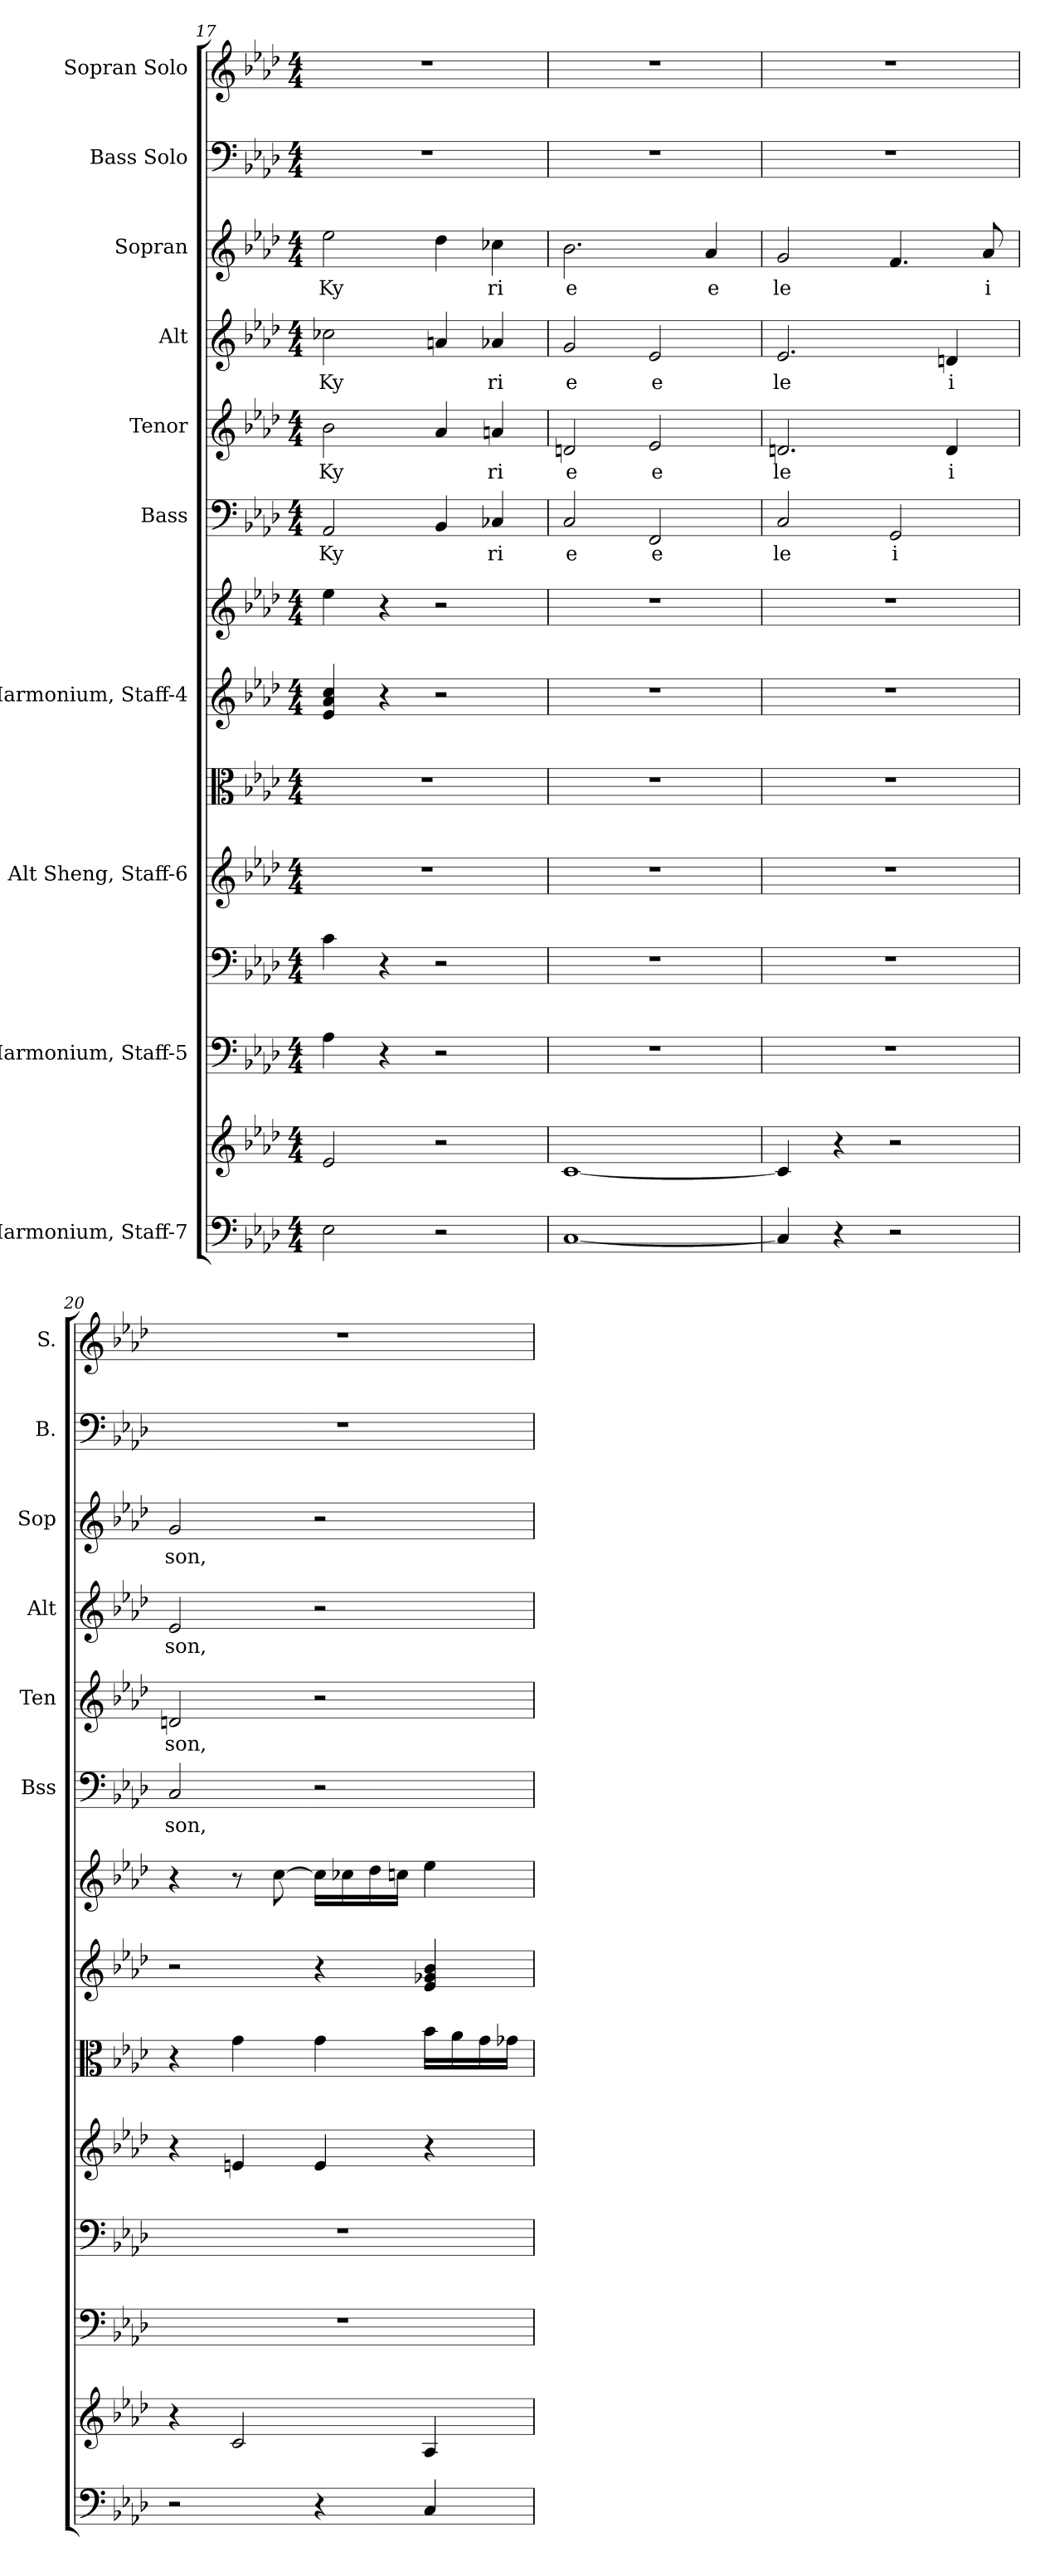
**kern	**kern	**kern	**kern	**kern	**kern	**kern	**kern	**kern	**text	**kern	**text	**kern	**text	**kern	**text	**kern	**kern
*part10	*part10	*part9	*part9	*part8	*part8	*part7	*part7	*part6	*part6	*part5	*part5	*part4	*part4	*part3	*part3	*part2	*part1
*staff14	*staff13	*staff12	*staff11	*staff10	*staff9	*staff8	*staff7	*staff6	*staff6	*staff5	*staff5	*staff4	*staff4	*staff3	*staff3	*staff2	*staff1
*I"Harmonium, Staff-7	*	*I"Harmonium, Staff-5	*	*I"Alt Sheng, Staff-6	*	*I"Harmonium, Staff-4	*	*I"Bass	*	*I"Tenor	*	*I"Alt	*	*I"Sopran	*	*I"Bass Solo	*I"Sopran Solo
*	*	*	*	*	*	*	*	*I'Bss	*	*I'Ten	*	*I'Alt	*	*I'Sop	*	*I'B.	*I'S.
*clefF4	*clefG2	*clefF4	*clefF4	*clefG2	*clefC3	*clefG2	*clefG2	*clefF4	*	*clefG2	*	*clefG2	*	*clefG2	*	*clefF4	*clefG2
*	*	*	*	*	*	*	*	*	*	*ITrd4c7	*	*ITrd2c3	*	*ITrd2c3	*	*	*
*k[b-e-a-d-]	*k[b-e-a-d-]	*k[b-e-a-d-]	*k[b-e-a-d-]	*k[b-e-a-d-]	*k[b-e-a-d-]	*k[b-e-a-d-]	*k[b-e-a-d-]	*k[b-e-a-d-]	*	*k[b-e-a-d-g-]	*	*k[b-]	*	*k[b-]	*	*k[b-e-a-d-]	*k[b-e-a-d-]
*M4/4	*M4/4	*M4/4	*M4/4	*M4/4	*M4/4	*M4/4	*M4/4	*M4/4	*	*M4/4	*	*M4/4	*	*M4/4	*	*M4/4	*M4/4
=17	=17	=17	=17	=17	=17	=17	=17	=17	=17	=17	=17	=17	=17	=17	=17	=17	=17
2E-\	2e-/	4A-\	4c\	1r	1r	4e-/ 4a-/ 4cc/	4ee-\	2AA-/	Ky	2e-\	Ky	2a-X\	Ky	2cc\	Ky	1r	1r
.	.	4r	4r	.	.	4r	4r	.	.	.	.	.	.	.	.	.	.
2r	2r	2r	2r	.	.	2r	2r	4BB-/	.	4d-/	.	4f#X/	.	4b-\	.	.	.
.	.	.	.	.	.	.	.	4C-X/	ri	4dn/	ri	4fn/	ri	4a-X\	ri	.	.
=18	=18	=18	=18	=18	=18	=18	=18	=18	=18	=18	=18	=18	=18	=18	=18	=18	=18
[1C	[1c	1r	1r	1r	1r	1r	1r	2C/	e	2Gn/	e	2e/	e	2.g\	e	1r	1r
.	.	.	.	.	.	.	.	2FF/	e	2A-/	e	2c/	e	.	.	.	.
.	.	.	.	.	.	.	.	.	.	.	.	.	.	4f/	e	.	.
=19	=19	=19	=19	=19	=19	=19	=19	=19	=19	=19	=19	=19	=19	=19	=19	=19	=19
4C/]	4c/]	1r	1r	1r	1r	1r	1r	2C/	le	2.Gn/	le	2.c/	le	2e/	le	1r	1r
4r	4r	.	.	.	.	.	.	.	.	.	.	.	.	.	.	.	.
2r	2r	.	.	.	.	.	.	2GG/	i	.	.	.	.	4.d/	.	.	.
.	.	.	.	.	.	.	.	.	.	4G/	i	4Bn/	i	.	.	.	.
.	.	.	.	.	.	.	.	.	.	.	.	.	.	8f/	i	.	.
=20	=20	=20	=20	=20	=20	=20	=20	=20	=20	=20	=20	=20	=20	=20	=20	=20	=20
2r	4r	1r	1r	4r	4r	2r	4r	2C/	son,	2Gn/	son,	2c/	son,	2e/	son,	1r	1r
.	2c/	.	.	4en/	4g\	.	8r	.	.	.	.	.	.	.	.	.	.
.	.	.	.	.	.	.	[8cc\	.	.	.	.	.	.	.	.	.	.
4r	.	.	.	4e/	4g\	4r	16cc\LL]	2r	.	2r	.	2r	.	2r	.	.	.
.	.	.	.	.	.	.	16cc-X\	.	.	.	.	.	.	.	.	.	.
.	.	.	.	.	.	.	16dd-\	.	.	.	.	.	.	.	.	.	.
.	.	.	.	.	.	.	16ccn\JJ	.	.	.	.	.	.	.	.	.	.
4C/	4A-/	.	.	4r	16b-\LL	4e-/ 4g-X/ 4b-/	4ee-\	.	.	.	.	.	.	.	.	.	.
.	.	.	.	.	16a-\	.	.	.	.	.	.	.	.	.	.	.	.
.	.	.	.	.	16g\	.	.	.	.	.	.	.	.	.	.	.	.
.	.	.	.	.	16g-X\JJ	.	.	.	.	.	.	.	.	.	.	.	.
=	=	=	=	=	=	=	=	=	=	=	=	=	=	=	=	=	=
*-	*-	*-	*-	*-	*-	*-	*-	*-	*-	*-	*-	*-	*-	*-	*-	*-	*-
